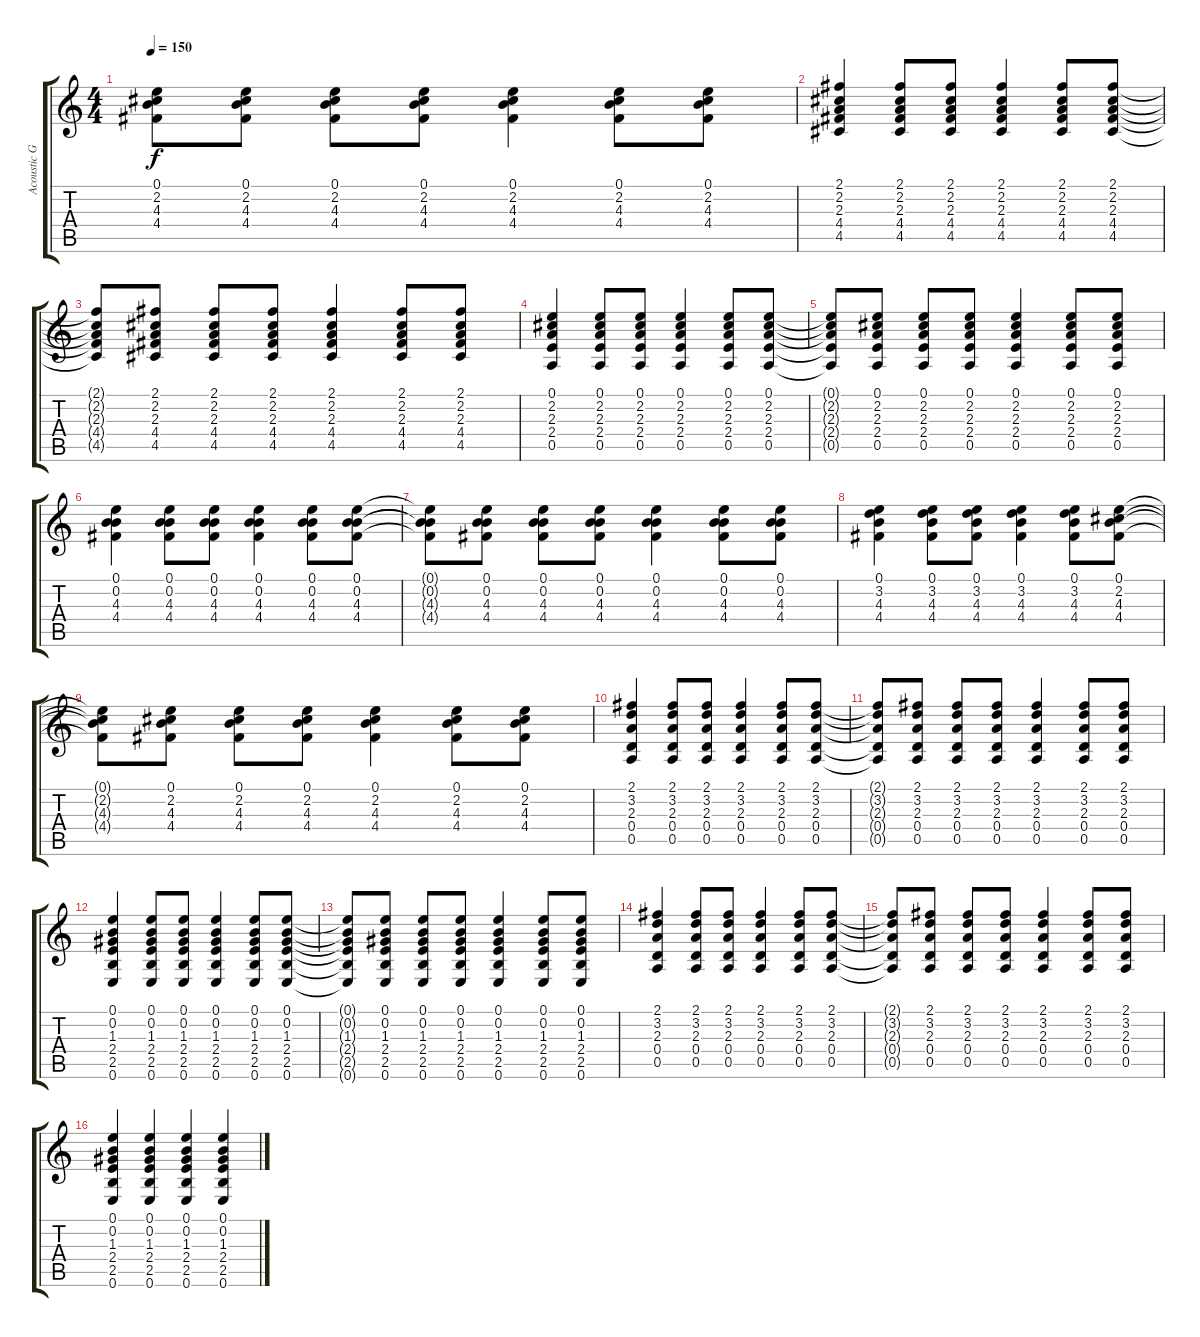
\track ("Acoustic Guitar" "Acoustic G") {instrument acousticguitarsteel}
\staff {score tabs}
\tuning (E4 B3 G3 D3 A2 E2) {hide}
\ts (4 4)
\tempo 150
\clef g2
\ks c
(0.1{t} 2.2{t} 4.3{t} 4.4{t}).8{dy f} (0.1 2.2 4.3 4.4).8 (0.1 2.2 4.3 4.4).8 (0.1 2.2 4.3 4.4).8 (0.1 2.2 4.3 4.4).4 (0.1 2.2 4.3 4.4).8 (0.1 2.2 4.3 4.4).8 |
(2.1 2.2 2.3 4.4 4.5).4 (2.1 2.2 2.3 4.4 4.5).8 (2.1 2.2 2.3 4.4 4.5).8 (2.1 2.2 2.3 4.4 4.5).4 (2.1 2.2 2.3 4.4 4.5).8 (2.1 2.2 2.3 4.4 4.5).8 |
(2.1{t} 2.2{t} 2.3{t} 4.4{t} 4.5{t}).8 (2.1 2.2 2.3 4.4 4.5).8 (2.1 2.2 2.3 4.4 4.5).8 (2.1 2.2 2.3 4.4 4.5).8 (2.1 2.2 2.3 4.4 4.5).4 (2.1 2.2 2.3 4.4 4.5).8 (2.1 2.2 2.3 4.4 4.5).8 |
(0.1 2.2 2.3 2.4 0.5).4 (0.1 2.2 2.3 2.4 0.5).8 (0.1 2.2 2.3 2.4 0.5).8 (0.1 2.2 2.3 2.4 0.5).4 (0.1 2.2 2.3 2.4 0.5).8 (0.1 2.2 2.3 2.4 0.5).8 |
(0.1{t} 2.2{t} 2.3{t} 2.4{t} 0.5{t}).8 (0.1 2.2 2.3 2.4 0.5).8 (0.1 2.2 2.3 2.4 0.5).8 (0.1 2.2 2.3 2.4 0.5).8 (0.1 2.2 2.3 2.4 0.5).4 (0.1 2.2 2.3 2.4 0.5).8 (0.1 2.2 2.3 2.4 0.5).8 |
(0.1 0.2 4.3 4.4).4 (0.1 0.2 4.3 4.4).8 (0.1 0.2 4.3 4.4).8 (0.1 0.2 4.3 4.4).4 (0.1 0.2 4.3 4.4).8 (0.1 0.2 4.3 4.4).8 |
(0.1{t} 0.2{t} 4.3{t} 4.4{t}).8 (0.1 0.2 4.3 4.4).8 (0.1 0.2 4.3 4.4).8 (0.1 0.2 4.3 4.4).8 (0.1 0.2 4.3 4.4).4 (0.1 0.2 4.3 4.4).8 (0.1 0.2 4.3 4.4).8 |
(0.1 3.2 4.3 4.4).4 (0.1 3.2 4.3 4.4).8 (0.1 3.2 4.3 4.4).8 (0.1 3.2 4.3 4.4).4 (0.1 3.2 4.3 4.4).8 (0.1 2.2 4.3 4.4).8 |
(0.1{t} 2.2{t} 4.3{t} 4.4{t}).8 (0.1 2.2 4.3 4.4).8 (0.1 2.2 4.3 4.4).8 (0.1 2.2 4.3 4.4).8 (0.1 2.2 4.3 4.4).4 (0.1 2.2 4.3 4.4).8 (0.1 2.2 4.3 4.4).8 |
(2.1 3.2 2.3 0.4 0.5).4 (2.1 3.2 2.3 0.4 0.5).8 (2.1 3.2 2.3 0.4 0.5).8 (2.1 3.2 2.3 0.4 0.5).4 (2.1 3.2 2.3 0.4 0.5).8 (2.1 3.2 2.3 0.4 0.5).8 |
(2.1{t} 3.2{t} 2.3{t} 0.4{t} 0.5{t}).8 (2.1 3.2 2.3 0.4 0.5).8 (2.1 3.2 2.3 0.4 0.5).8 (2.1 3.2 2.3 0.4 0.5).8 (2.1 3.2 2.3 0.4 0.5).4 (2.1 3.2 2.3 0.4 0.5).8 (2.1 3.2 2.3 0.4 0.5).8 |
(0.1 0.2 1.3 2.4 2.5 0.6).4 (0.1 0.2 1.3 2.4 2.5 0.6).8 (0.1 0.2 1.3 2.4 2.5 0.6).8 (0.1 0.2 1.3 2.4 2.5 0.6).4 (0.1 0.2 1.3 2.4 2.5 0.6).8 (0.1 0.2 1.3 2.4 2.5 0.6).8 |
(0.1{t} 0.2{t} 1.3{t} 2.4{t} 2.5{t} 0.6{t}).8 (0.1 0.2 1.3 2.4 2.5 0.6).8 (0.1 0.2 1.3 2.4 2.5 0.6).8 (0.1 0.2 1.3 2.4 2.5 0.6).8 (0.1 0.2 1.3 2.4 2.5 0.6).4 (0.1 0.2 1.3 2.4 2.5 0.6).8 (0.1 0.2 1.3 2.4 2.5 0.6).8 |
(2.1 3.2 2.3 0.4 0.5).4 (2.1 3.2 2.3 0.4 0.5).8 (2.1 3.2 2.3 0.4 0.5).8 (2.1 3.2 2.3 0.4 0.5).4 (2.1 3.2 2.3 0.4 0.5).8 (2.1 3.2 2.3 0.4 0.5).8 |
(2.1{t} 3.2{t} 2.3{t} 0.4{t} 0.5{t}).8 (2.1 3.2 2.3 0.4 0.5).8 (2.1 3.2 2.3 0.4 0.5).8 (2.1 3.2 2.3 0.4 0.5).8 (2.1 3.2 2.3 0.4 0.5).4 (2.1 3.2 2.3 0.4 0.5).8 (2.1 3.2 2.3 0.4 0.5).8 |
(0.1 0.2 1.3 2.4 2.5 0.6).4 (0.1 0.2 1.3 2.4 2.5 0.6).4 (0.1 0.2 1.3 2.4 2.5 0.6).4 (0.1 0.2 1.3 2.4 2.5 0.6).4
